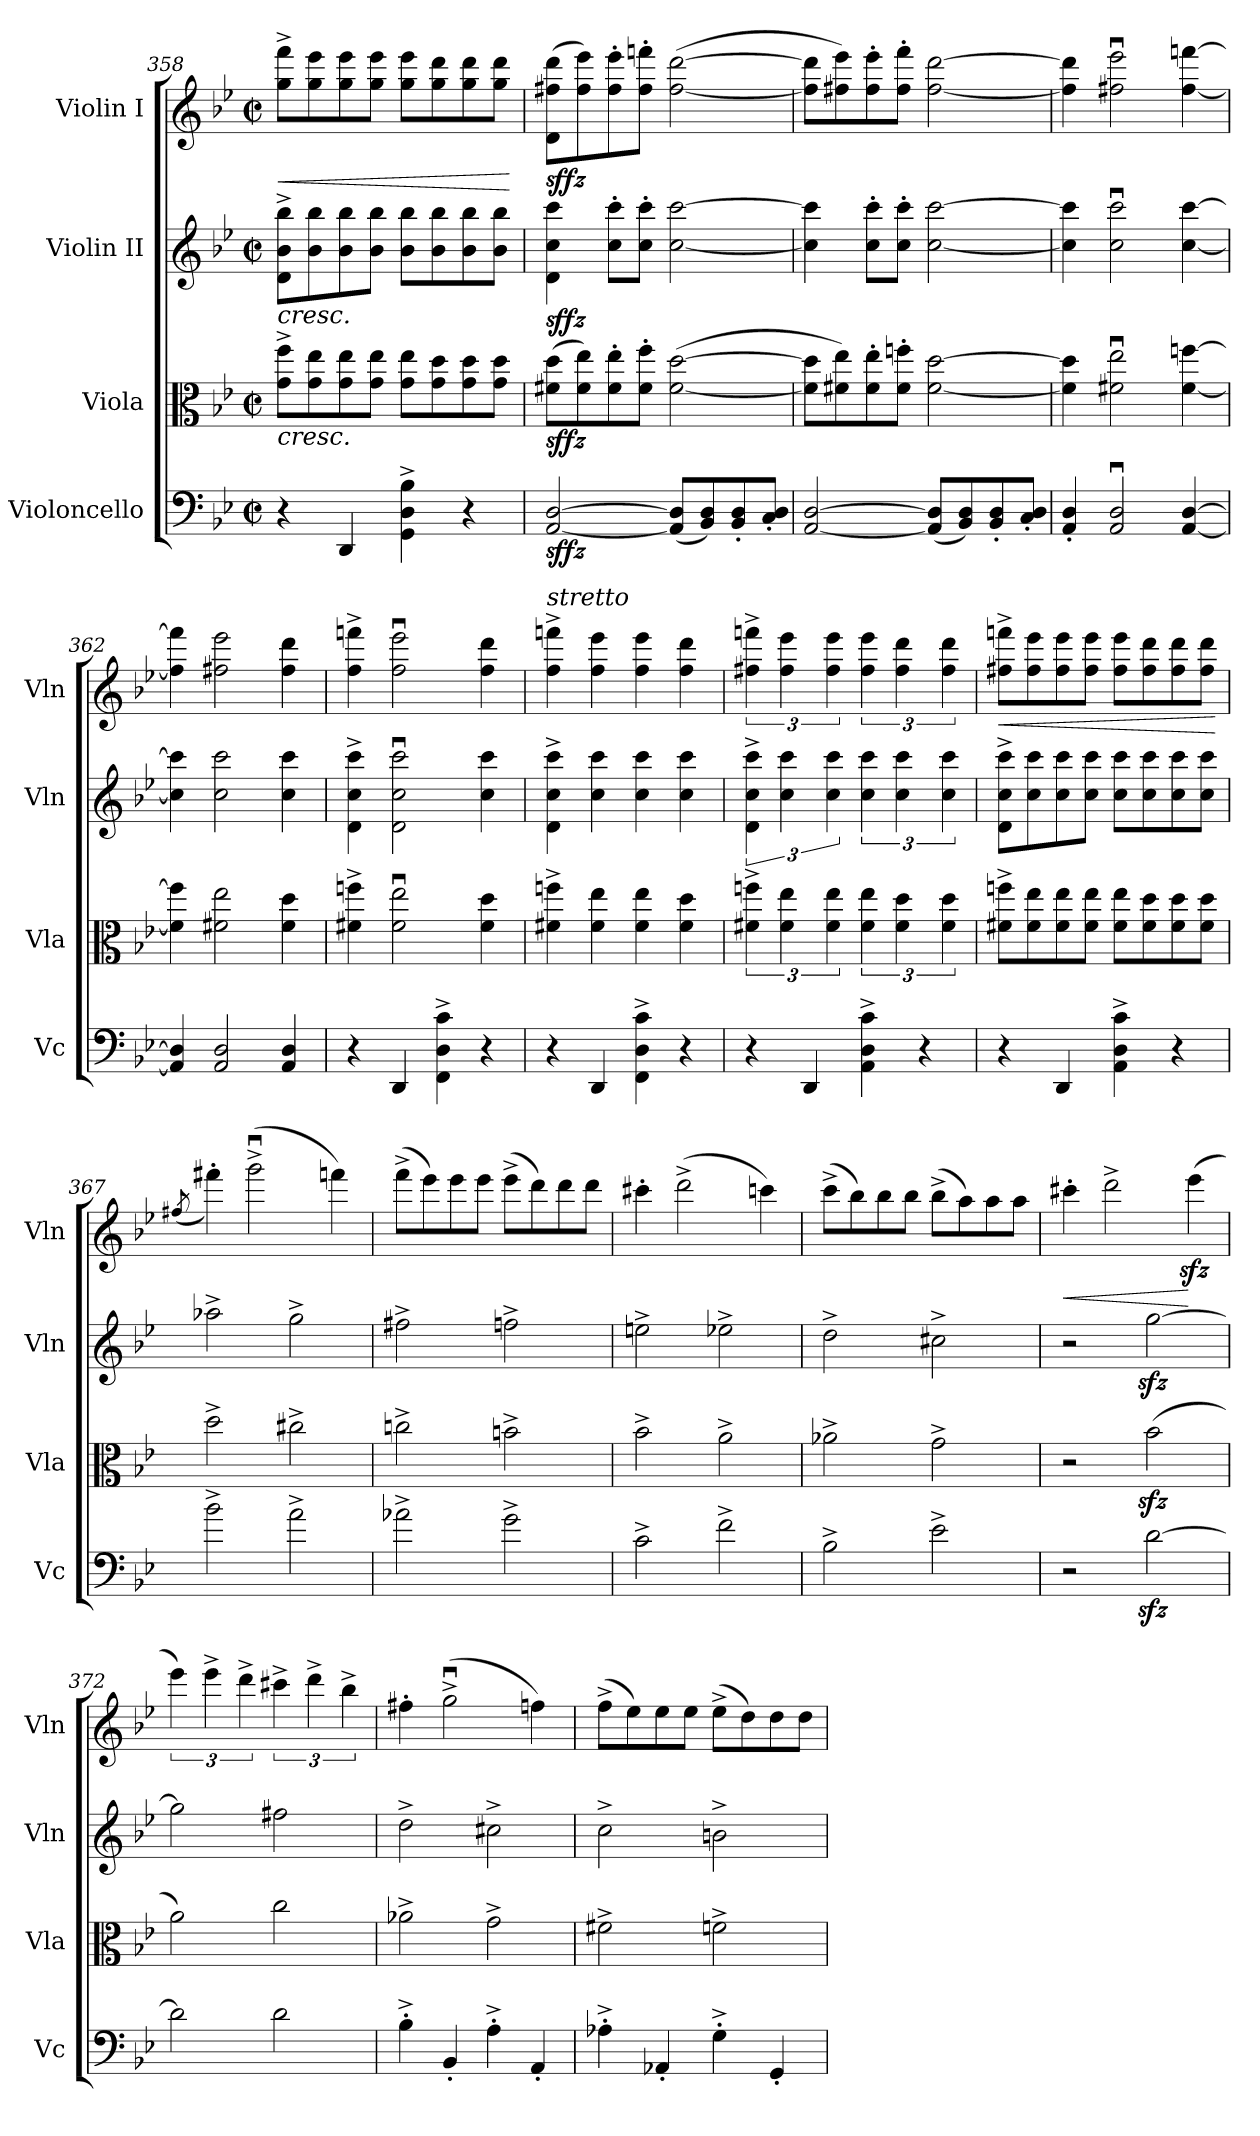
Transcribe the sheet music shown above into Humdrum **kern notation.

**kern	**dynam	**kern	**dynam	**kern	**dynam	**kern	**dynam
*part4	*part4	*part3	*part3	*part2	*part2	*part1	*part1
*staff4	*staff4	*staff3	*staff3	*staff2	*staff2	*staff1	*staff1
*I"Violoncello	*	*I"Viola	*	*I"Violin II	*	*I"Violin I	*
*I'Vc	*	*I'Vla	*	*I'Vln	*	*I'Vln	*
*clefF4	*	*clefC3	*	*clefG2	*	*clefG2	*
*k[b-e-]	*	*k[b-e-]	*	*k[b-e-]	*	*k[b-e-]	*
*M2/2	*	*M2/2	*	*M2/2	*	*M2/2	*
*met(c|)	*	*met(c|)	*	*met(c|)	*	*met(c|)	*
=358	=358	=358	=358	=358	=358	=358	=358
!	!	!	!LO:HP:b	!	!LO:HP:b	!	!LO:HP:b
4r	.	8g\^ 8ff\^L	<	8d\^ 8b-\^ 8bb-\^L	<	8gg\^ 8fff\^L	<
.	.	8g\ 8ee-\	.	8b-\ 8bb-\	.	8gg\ 8eee-\	.
4DD/	.	8g\ 8ee-\	.	8b-\ 8bb-\	.	8gg\ 8eee-\	.
.	.	8g\ 8ee-\J	.	8b-\ 8bb-\J	.	8gg\ 8eee-\J	.
4GG\^ 4D\^ 4B-\^	.	8g\ 8ee-\L	.	8b-\ 8bb-\L	.	8gg\ 8eee-\L	.
.	.	8g\ 8dd\	.	8b-\ 8bb-\	.	8gg\ 8ddd\	.
4r	.	8g\ 8dd\	.	8b-\ 8bb-\	.	8gg\ 8ddd\	.
.	.	8g\ 8dd\J	.	8b-\ 8bb-\J	.	8gg\ 8ddd\J	.
.	.	.	.	.	.	.	[
=359	=359	=359	=359	=359	=359	=359	=359
!	!LO:DY:b	!	!LO:DY:b	!	!LO:DY:b	!	!LO:DY:b
[2AA/ [2D/	sffz	(>8f#X\ 8dd\L	sffz	4d\ 4cc\ 4ccc\	sffz	(>8d\ 8ff#X\ 8ddd\L	sffz
.	.	8f#\ 8ee-\)	.	.	.	8ff#\ 8eee-\)	.
.	.	8f#\' 8ee-\'	.	8cc\' 8ccc\'L	.	8ff#\' 8eee-\'	.
.	.	8f#\' 8ff\'J	.	8cc\' 8ccc\'J	.	8ff#\' 8fffn\'J	.
(<8AA/] 8D/]L	.	(>[2f#\ [2dd\	.	[2cc\ [2ccc\	.	(>[2ff#\ [2ddd\	.
8BB-/ 8D/)	.	.	.	.	.	.	.
8BB-/' 8D/'	.	.	.	.	.	.	.
8C/' 8D/'J	.	.	.	.	.	.	.
!!LO:LB:g=z
=360	=360	=360	=360	=360	=360	=360	=360
[2AA/ [2D/	.	8f#\] 8dd\]L	.	4cc\] 4ccc\]	.	8ff#\] 8ddd\]L	.
.	.	8f#X\ 8ee-\)	.	.	.	8ff#X\ 8eee-\)	.
.	.	8f#\' 8ee-\'	.	8cc\' 8ccc\'L	.	8ff#\' 8eee-\'	.
.	.	8f#\' 8ffn\'J	.	8cc\' 8ccc\'J	.	8ff#\' 8fff\'J	.
(<8AA/] 8D/]L	.	[2f#\ [2dd\	.	[2cc\ [2ccc\	.	[2ff#\ [2ddd\	.
8BB-/ 8D/)	.	.	.	.	.	.	.
8BB-/' 8D/'	.	.	.	.	.	.	.
8C/' 8D/'J	.	.	.	.	.	.	.
=361	=361	=361	=361	=361	=361	=361	=361
4AA/' 4D/'	.	4f#\] 4dd\]	.	4cc\] 4ccc\]	.	4ff#\] 4ddd\]	.
2AA/u 2D/u	.	2f#X\u 2ee-\u	.	2cc\u 2ccc\u	.	2ff#X\u 2eee-\u	.
[4AA/ [4D/	.	[4f#\ [4ffn\	.	[4cc\ [4ccc\	.	[4ff#\ [4fffn\	.
=362	=362	=362	=362	=362	=362	=362	=362
4AA/] 4D/]	.	4f#\] 4ff\]	.	4cc\] 4ccc\]	.	4ff#\] 4fff\]	.
2AA/ 2D/	.	2f#X\ 2ee-\	.	2cc\ 2ccc\	.	2ff#X\ 2eee-\	.
4AA/ 4D/	.	4f#\ 4dd\	.	4cc\ 4ccc\	.	4ff#\ 4ddd\	.
=363	=363	=363	=363	=363	=363	=363	=363
4r	.	4f#X\^ 4ffn\^	.	4d\^ 4cc\^ 4ccc\^	.	4ff\^ 4fffn\^	.
4DD/	.	2f#\u 2ee-\u	.	2d\u 2cc\u 2ccc\u	.	2ff\u 2eee-\u	.
4FF\^ 4D\^ 4c\^	.	.	.	.	.	.	.
4r	.	4f#\ 4dd\	.	4cc\ 4ccc\	.	4ff\ 4ddd\	.
=364	=364	=364	=364	=364	=364	=364	=364
!	!	!	!	!	!	!LO:TX:a:i:t=stretto	!
4r	.	4f#X\^ 4ffn\^	.	4d\^ 4cc\^ 4ccc\^	.	4ff\^ 4fffn\^	.
4DD/	.	4f#\ 4ee-\	.	4cc\ 4ccc\	.	4ff\ 4eee-\	.
4FF\^ 4D\^ 4c\^	.	4f#\ 4ee-\	.	4cc\ 4ccc\	.	4ff\ 4eee-\	.
4r	.	4f#\ 4dd\	.	4cc\ 4ccc\	.	4ff\ 4ddd\	.
=365	=365	=365	=365	=365	=365	=365	=365
4r	.	6f#X\^ 6ffn\^	.	6d\^ 6cc\^ 6ccc\^	.	6ff#X\^ 6fffn\^	.
.	.	6f#\ 6ee-\	.	6cc\ 6ccc\	.	6ff#\ 6eee-\	.
4DD/	.	.	.	.	.	.	.
.	.	6f#\ 6ee-\	.	6cc\ 6ccc\	.	6ff#\ 6eee-\	.
4AA\^ 4D\^ 4c\^	.	6f#\ 6ee-\	.	6cc\ 6ccc\	.	6ff#\ 6eee-\	.
.	.	6f#\ 6dd\	.	6cc\ 6ccc\	.	6ff#\ 6ddd\	.
4r	.	.	.	.	.	.	.
.	.	6f#\ 6dd\	.	6cc\ 6ccc\	.	6ff#\ 6ddd\	.
!!LO:PB:g=z
=366	=366	=366	=366	=366	=366	=366	=366
!	!	!	!	!	!	!	!LO:HP:b
4r	.	8f#X\^ 8ffn\^L	.	8d\^ 8cc\^ 8ccc\^L	.	8ff#X\^ 8fffn\^L	<
.	.	8f#\ 8ee-\	.	8cc\ 8ccc\	.	8ff#\ 8eee-\	.
4DD/	.	8f#\ 8ee-\	.	8cc\ 8ccc\	.	8ff#\ 8eee-\	.
.	.	8f#\ 8ee-\J	.	8cc\ 8ccc\J	.	8ff#\ 8eee-\J	.
4AA\^ 4D\^ 4c\^	.	8f#\ 8ee-\L	.	8cc\ 8ccc\L	.	8ff#\ 8eee-\L	.
.	.	8f#\ 8dd\	.	8cc\ 8ccc\	.	8ff#\ 8ddd\	.
4r	.	8f#\ 8dd\	.	8cc\ 8ccc\	.	8ff#\ 8ddd\	.
.	.	8f#\ 8dd\J	.	8cc\ 8ccc\J	.	8ff#\ 8ddd\J	.
.	.	.	[	.	[	.	[
=367	=367	=367	=367	=367	=367	=367	=367
.	.	.	.	.	.	(<8qff#X/	.
2b-^\	.	2dd^\	.	2aa-X^\	.	4fff#X'\)	.
.	.	.	.	.	.	(>2gggu^\	.
2a^\	.	2cc#X^\	.	2gg^\	.	.	.
.	.	.	.	.	.	4fffn\)	.
=368	=368	=368	=368	=368	=368	=368	=368
2a-X^\	.	2ccn^\	.	2ff#X^\	.	(>8fff^\L	.
.	.	.	.	.	.	8eee-\)	.
.	.	.	.	.	.	8eee-\	.
.	.	.	.	.	.	8eee-\J	.
2g^\	.	2bn^\	.	2ffn^\	.	(>8eee-^\L	.
.	.	.	.	.	.	8ddd\)	.
.	.	.	.	.	.	8ddd\	.
.	.	.	.	.	.	8ddd\J	.
=369	=369	=369	=369	=369	=369	=369	=369
2c^\	.	2b-^\	.	2een^\	.	4ccc#X'\	.
.	.	.	.	.	.	(>2ddd^\	.
2f^\	.	2a^\	.	2ee-X^\	.	.	.
.	.	.	.	.	.	4cccn\)	.
!!LO:LB:g=z
=370	=370	=370	=370	=370	=370	=370	=370
2B-^\	.	2a-X^\	.	2dd^\	.	(>8ccc^\L	.
.	.	.	.	.	.	8bb-\)	.
.	.	.	.	.	.	8bb-\	.
.	.	.	.	.	.	8bb-\J	.
2e-^\	.	2g^\	.	2cc#X^\	.	(>8bb-^\L	.
.	.	.	.	.	.	8aa\)	.
.	.	.	.	.	.	8aa\	.
.	.	.	.	.	.	8aa\J	.
=371	=371	=371	=371	=371	=371	=371	=371
!	!	!	!	!	!	!	!LO:HP:b
2r	.	2r	.	2r	.	4ccc#X'\	<
.	.	.	.	.	.	2ddd^\	.
[2dzz<\	.	(>2b-zz<\	.	[2ggzz<\	.	.	.
.	.	.	.	.	.	(>4eee-zz<\	[
=372	=372	=372	=372	=372	=372	=372	=372
2d\]	.	2a\)	.	2gg\]	.	6eee-\)	.
.	.	.	.	.	.	6eee-^\	.
.	.	.	.	.	.	6ddd^\	.
2d\	.	2cc\	.	2ff#X\	.	6ccc#X^\	.
.	.	.	.	.	.	6ddd^\	.
.	.	.	.	.	.	6bb-^\	.
=373	=373	=373	=373	=373	=373	=373	=373
4B-'^\	.	2a-X^\	.	2dd^\	.	4ff#X'\	.
4BB-'/	.	.	.	.	.	(>2ggu^\	.
4A'^\	.	2g^\	.	2cc#X^\	.	.	.
4AA'/	.	.	.	.	.	4ffn\)	.
=374	=374	=374	=374	=374	=374	=374	=374
4A-X'^\	.	2f#X^\	.	2cc^\	.	(>8ff^\L	.
.	.	.	.	.	.	8ee-\)	.
4AA-X'/	.	.	.	.	.	8ee-\	.
.	.	.	.	.	.	8ee-\J	.
4G'^\	.	2fn^\	.	2bn^\	.	(>8ee-^\L	.
.	.	.	.	.	.	8dd\)	.
4GG'/	.	.	.	.	.	8dd\	.
.	.	.	.	.	.	8dd\J	.
=	=	=	=	=	=	=	=
*-	*-	*-	*-	*-	*-	*-	*-
